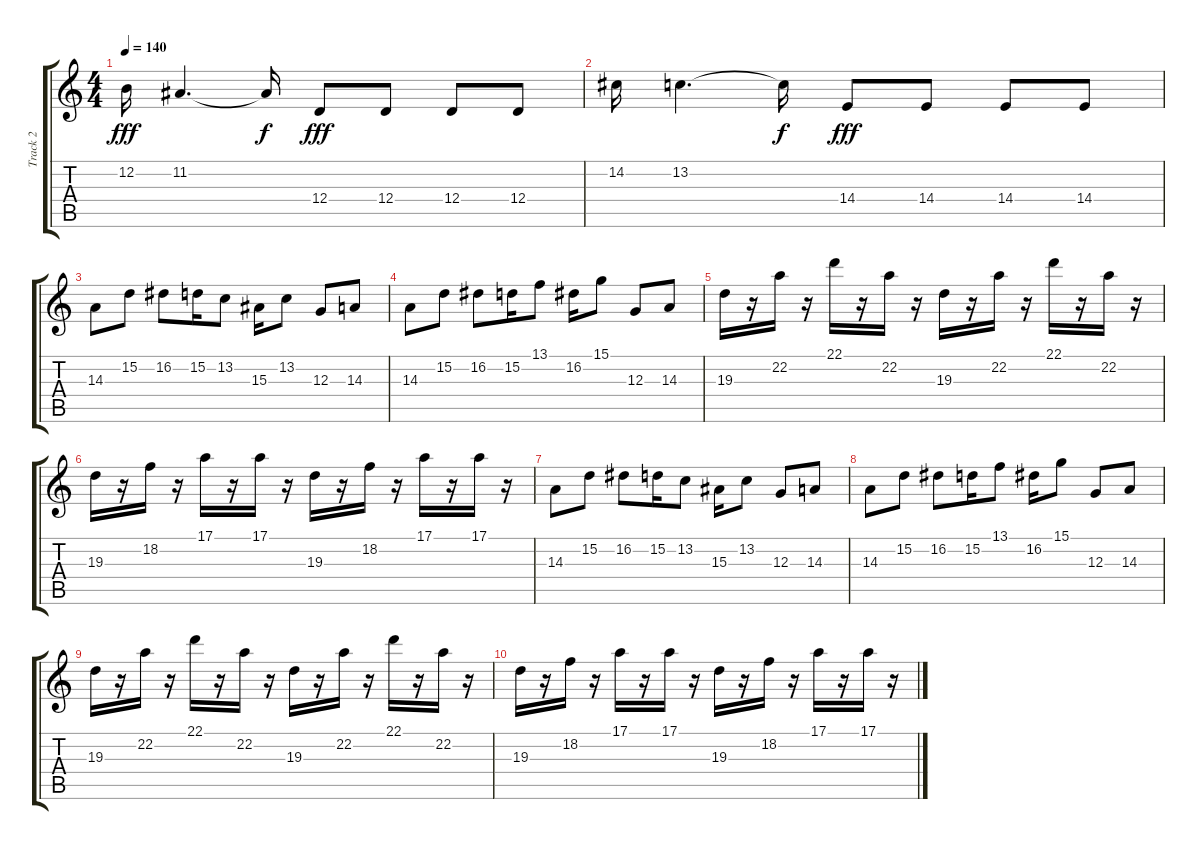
\track ("Track 2" "Track 2") {instrument lead2sawtooth}
\staff {score tabs}
\tuning (E4 B3 G3 D3 A2 E2) {hide}
\ts (4 4)
\tempo 140
\clef g2
\ks c
12.2.16{dy fff} 11.2.4{d} 11.2{t}.16{dy f} 12.4.8{dy fff} 12.4.8 12.4.8 12.4.8 |
14.2.16 13.2.4{d} 13.2{t}.16{dy f} 14.4.8{dy fff} 14.4.8 14.4.8 14.4.8 |
14.3.8 15.2.8 16.2.8 15.2.16 13.2.8 15.3.16 13.2.8 12.3.8 14.3.8 |
14.3.8 15.2.8 16.2.8 15.2.16 13.1.8 16.2.16 15.1.8 12.3.8 14.3.8 |
19.3.16 r.16 22.2.16 r.16 22.1.16 r.16 22.2.16 r.16 19.3.16 r.16 22.2.16 r.16 22.1.16 r.16 22.2.16 r.16 |
19.3.16 r.16 18.2.16 r.16 17.1.16 r.16 17.1.16 r.16 19.3.16 r.16 18.2.16 r.16 17.1.16 r.16 17.1.16 r.16 |
14.3.8 15.2.8 16.2.8 15.2.16 13.2.8 15.3.16 13.2.8 12.3.8 14.3.8 |
14.3.8 15.2.8 16.2.8 15.2.16 13.1.8 16.2.16 15.1.8 12.3.8 14.3.8 |
19.3.16 r.16 22.2.16 r.16 22.1.16 r.16 22.2.16 r.16 19.3.16 r.16 22.2.16 r.16 22.1.16 r.16 22.2.16 r.16 |
19.3.16 r.16 18.2.16 r.16 17.1.16 r.16 17.1.16 r.16 19.3.16 r.16 18.2.16 r.16 17.1.16 r.16 17.1.16 r.16
